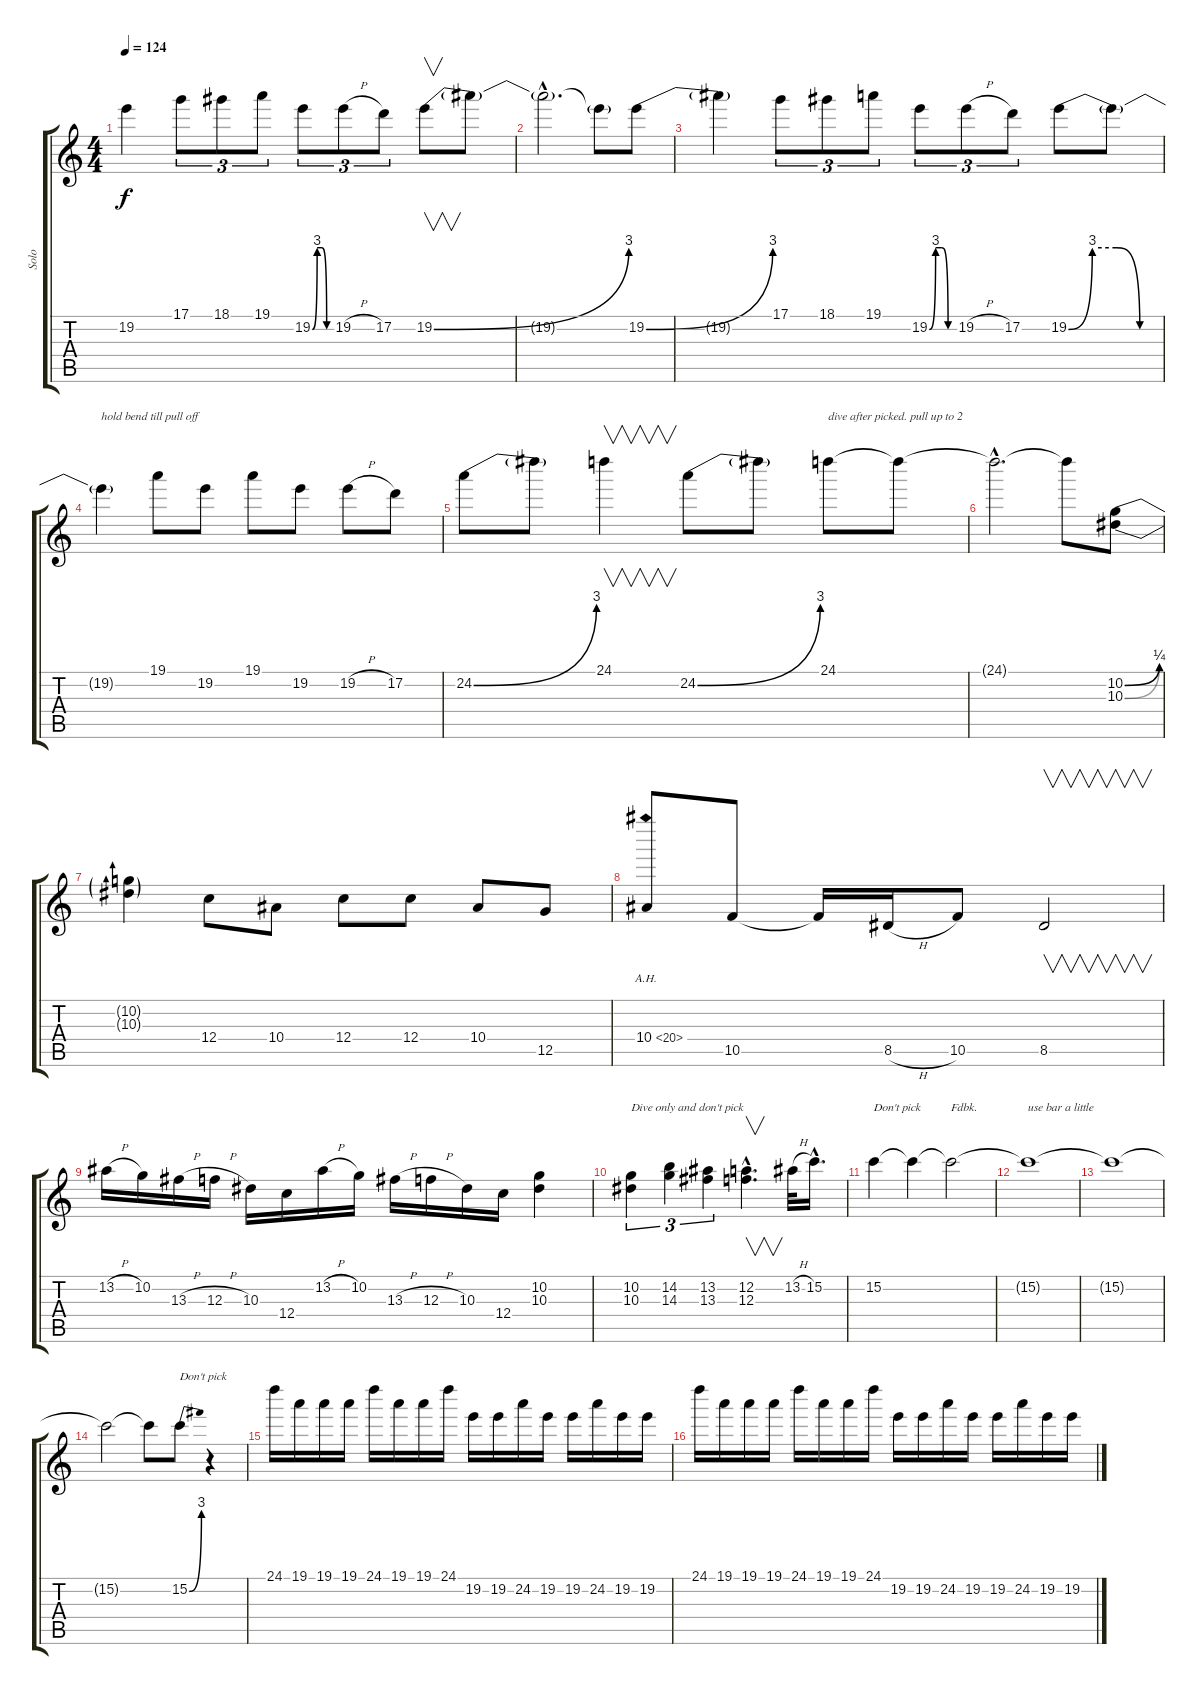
\track ("Solo" "Solo") {instrument distortionguitar}
\staff {score tabs}
\tuning (D4 A3 F3 C3 G2 D2) {hide}
\ts (4 4)
\tempo 124
\clef g2
\ks c
19.2{t}.4{dy f} 17.1.8{tu (3 2)} 18.1.8{tu (3 2)} 19.1.8{tu (3 2)} 19.2{be (custom 0 0 15 12 30 12 45 0 60 0)}.8{tu (3 2)} 19.2{h}.8{tu (3 2)} 17.2.8{tu (3 2)} 19.2{be (bend 0 0 60 12)}.8{v} 19.2{t}.8 |
19.2{hac t}.2{d} 19.2{t}.8 19.2{be (bend 0 0 60 12)}.8 |
19.2{t}.4 17.1.8{tu (3 2)} 18.1.8{tu (3 2)} 19.1.8{tu (3 2)} 19.2{be (custom 0 0 15 12 30 12 45 0 60 0)}.8{tu (3 2)} 19.2{h}.8{tu (3 2)} 17.2.8{tu (3 2)} 19.2{be (custom 0 0 15 12 30 12 45 0 60 0)}.8 19.2{t}.8 |
19.2{t}.4{txt "hold bend till pull off"} 19.1.8 19.2.8 19.1.8 19.2.8 19.2{h}.8 17.2.8 |
24.2{be (bend 0 0 60 12)}.8 24.2{t}.8 24.1.4{v} 24.2{be (bend 0 0 60 12)}.8 24.2{t}.8 24.1.8{txt "dive after picked. pull up to 2"} 24.1{t}.8 |
24.1{hac t}.2{d} 24.1{t}.8 (10.2{be (bend 0 0 60 1)} 10.3{be (bend 0 0 60 1)}).8 |
(10.2{t} 10.3{t}).4 12.4.8 10.4.8 12.4.8 12.4.8 10.4.8 12.5.8 |
10.4{ah 10}.8 10.5.8 10.5{t}.16 8.5{h}.16 10.5.8 8.5.2{v} |
13.2{h}.16 10.2.16 13.3{h}.16 12.3{h}.16 10.3.16 12.4.16 13.2{h}.16 10.2.16 13.3{h}.16 12.3{h}.16 10.3.16 12.4.16 (10.2 10.3).4 |
(10.2 10.3).4{tu (3 2) txt "Dive only and don't pick"} (14.2 14.3).4{tu (3 2)} (13.2 13.3).4{tu (3 2)} (12.2{hac} 12.3{hac}).4{v d} 13.2{h}.32 15.2{hac}.16{d} |
15.2.4{txt "Don't pick"} 15.2{t}.4 15.2{t}.2{txt "Fdbk."} |
15.2{t}.1{txt "use bar a little"} |
15.2{t}.1 |
15.2{t}.2 15.2{t}.8 15.2{be (bend 0 0 60 12)}.8{txt "Don't pick"} r.4 |
24.1.16 19.1.16 19.1.16 19.1.16 24.1.16 19.1.16 19.1.16 24.1.16 19.2.16 19.2.16 24.2.16 19.2.16 19.2.16 24.2.16 19.2.16 19.2.16 |
24.1.16 19.1.16 19.1.16 19.1.16 24.1.16 19.1.16 19.1.16 24.1.16 19.2.16 19.2.16 24.2.16 19.2.16 19.2.16 24.2.16 19.2.16 19.2.16
